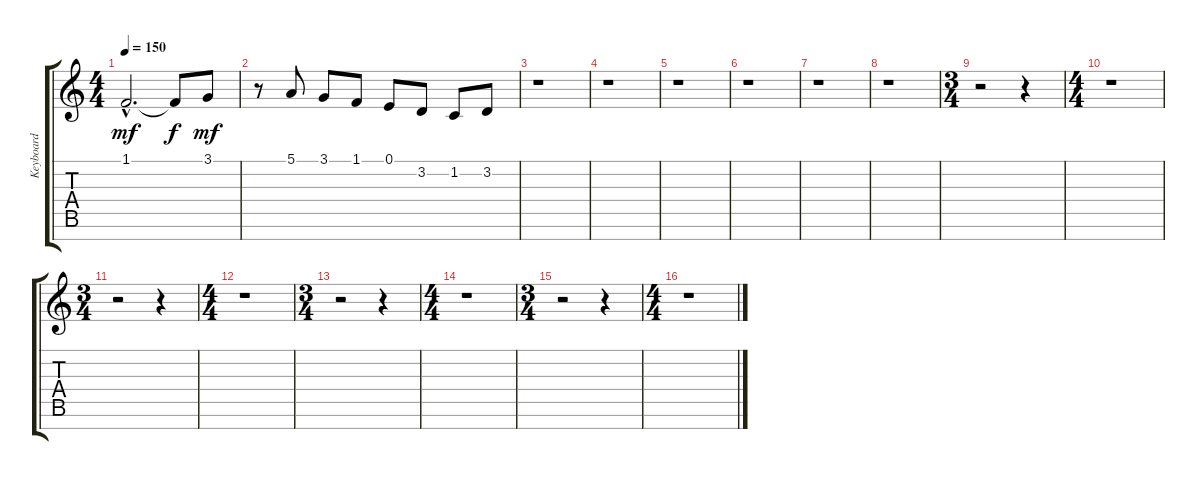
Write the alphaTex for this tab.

\track ("Keyboard" "Keyboard") {instrument tuba}
\staff {score tabs}
\tuning (E4 B3 G3 D3 A2 E2 B1) {hide}
\ts (4 4)
\tempo 150
\clef g2
\ks c
1.1{hac}.2{d dy mf} 1.1{t}.8{dy f} 3.1.8{dy mf} |
r.8 5.1.8 3.1.8 1.1.8 0.1.8 3.2.8 1.2.8 3.2.8 |
r.1 |
r.1 |
r.1 |
r.1 |
r.1 |
r.1 |
\ts (3 4)
r.2 r.4 |
\ts (4 4)
r.1 |
\ts (3 4)
r.2 r.4 |
\ts (4 4)
r.1 |
\ts (3 4)
r.2 r.4 |
\ts (4 4)
r.1 |
\ts (3 4)
r.2 r.4 |
\ts (4 4)
r.1
